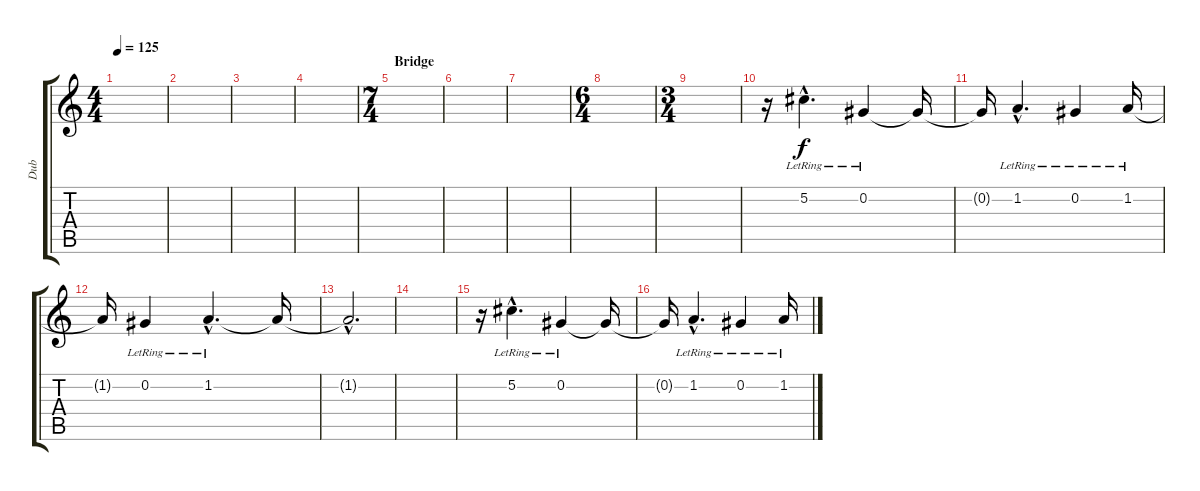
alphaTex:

\track ("Dub" "Dub") {instrument electricguitarjazz}
\staff {score tabs}
\tuning (Db4 Ab3 E3 B2 Gb2 Db2) {hide}
\ts (4 4)
\tempo 125
\clef g2
\ks c
|
|
|
|
\ts (7 4)
\section ("" "Bridge")
|
|
|
\ts (6 4)
|
\ts (3 4)
|
r.16 5.2{hac lr}.4{d} 0.2{lr}.4 0.2{t}.16 |
0.2{t}.16 1.2{hac lr}.4{d} 0.2{lr}.4 1.2{lr}.16 |
1.2{t}.16 0.2{lr}.4 1.2{hac lr}.4{d} 1.2{t}.16 |
1.2{hac t}.2{d} |
|
r.16 5.2{hac lr}.4{d} 0.2{lr}.4 0.2{t}.16 |
0.2{t}.16 1.2{hac lr}.4{d} 0.2{lr}.4 1.2{lr}.16
